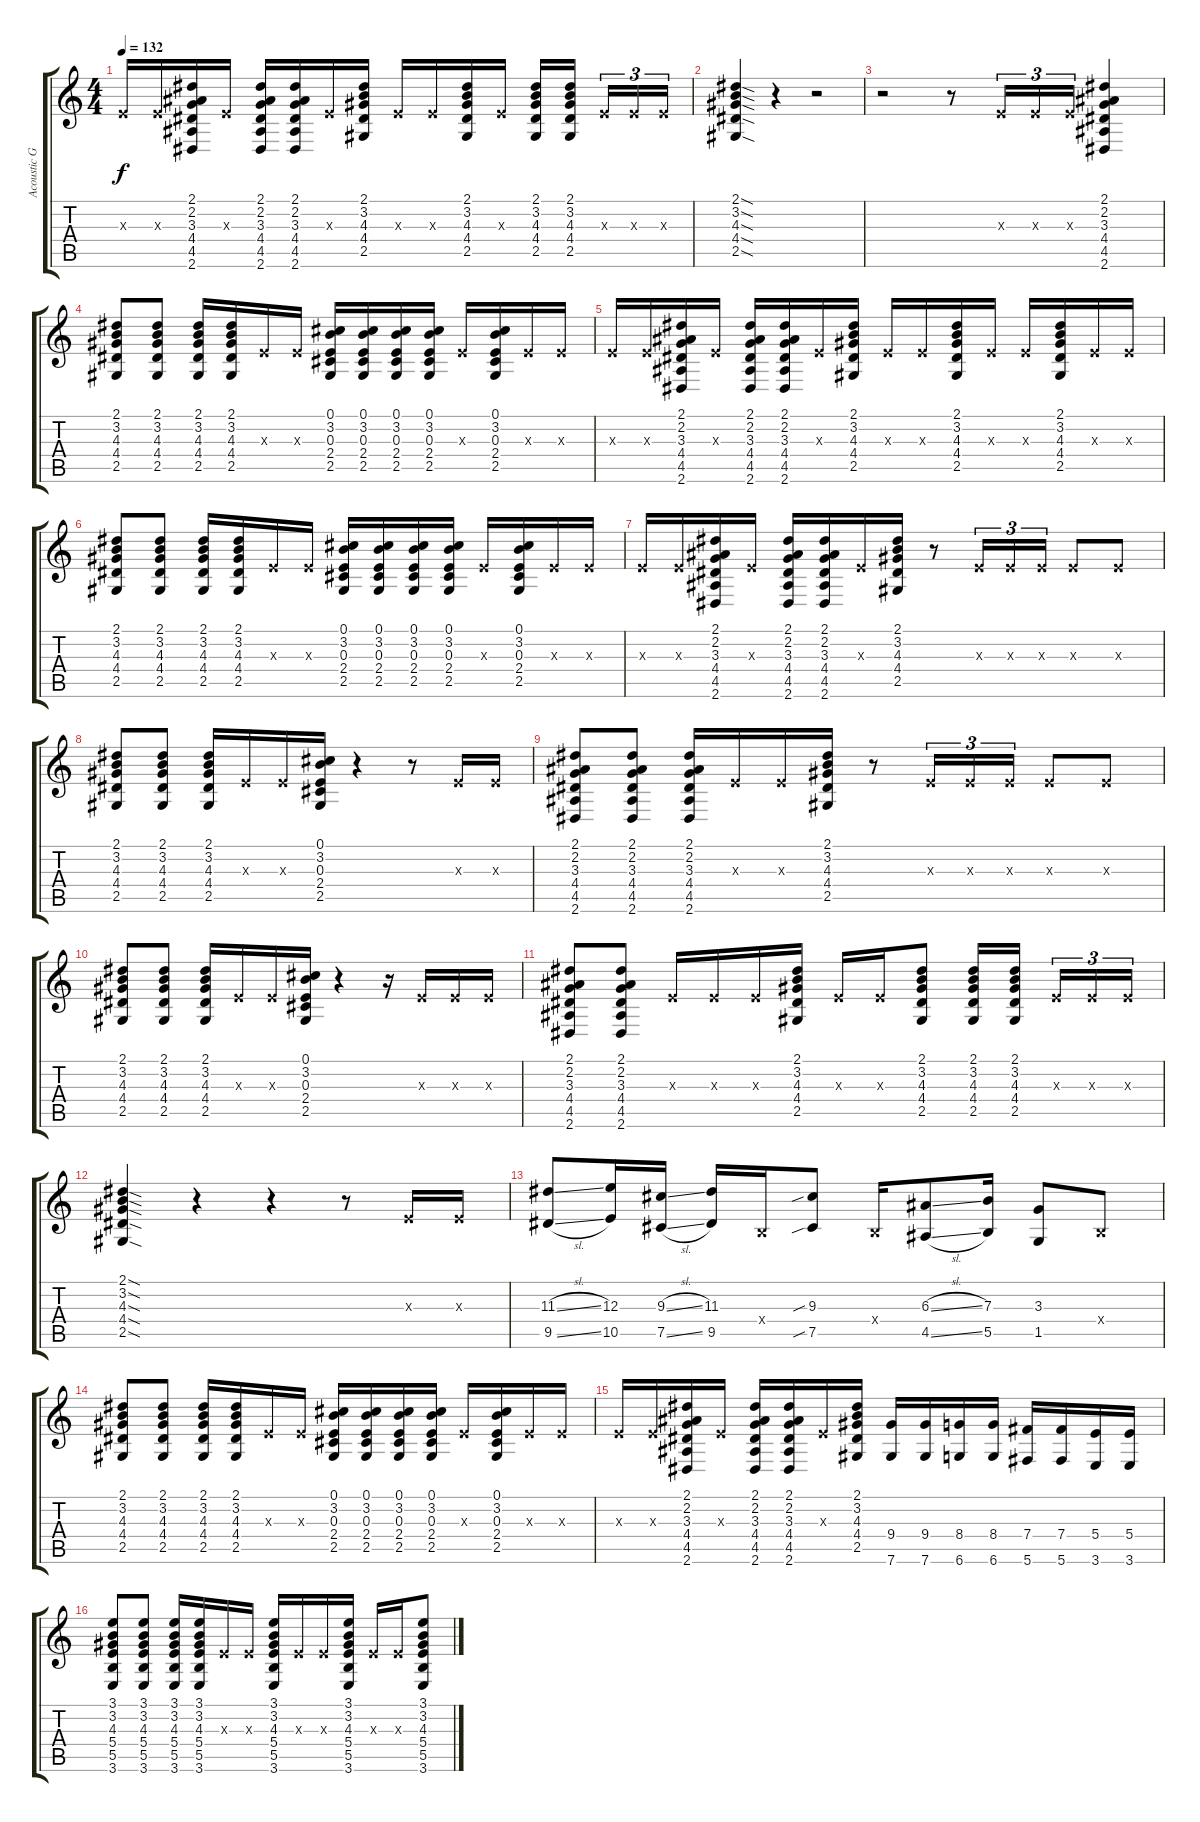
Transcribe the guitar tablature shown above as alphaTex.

\track ("Acoustic Guitar" "Acoustic G") {instrument acousticguitarsteel}
\staff {score tabs}
\tuning (Db4 Ab3 E3 B2 Gb2 Db2) {hide}
\ts (4 4)
\tempo 132
\clef g2
\ks c
0.3{x}.16{dy f} 0.3{x}.16 (2.1 2.2 3.3 4.4 4.5 2.6).16 0.3{x}.16 (2.1 2.2 3.3 4.4 4.5 2.6).16 (2.1 2.2 3.3 4.4 4.5 2.6).16 0.3{x}.16 (2.1 3.2 4.3 4.4 2.5).16 0.3{x}.16 0.3{x}.16 (2.1 3.2 4.3 4.4 2.5).16 0.3{x}.16 (2.1 3.2 4.3 4.4 2.5).16 (2.1 3.2 4.3 4.4 2.5).16{beam splitsecondary} 0.3{x}.16{tu (3 2)} 0.3{x}.16{tu (3 2)} 0.3{x}.16{tu (3 2)} |
(2.1{sod} 3.2{sod} 4.3{sod} 4.4{sod} 2.5{sod}).4 r.4 r.2 |
r.2 r.8 0.3{x}.16{tu (3 2)} 0.3{x}.16{tu (3 2)} 0.3{x}.16{tu (3 2)} (2.1 2.2 3.3 4.4 4.5 2.6).4 |
(2.1 3.2 4.3 4.4 2.5).8 (2.1 3.2 4.3 4.4 2.5).8 (2.1 3.2 4.3 4.4 2.5).16 (2.1 3.2 4.3 4.4 2.5).16 0.3{x}.16 0.3{x}.16 (0.1 3.2 0.3 2.4 2.5).16 (0.1 3.2 0.3 2.4 2.5).16 (0.1 3.2 0.3 2.4 2.5).16 (0.1 3.2 0.3 2.4 2.5).16 0.3{x}.16 (0.1 3.2 0.3 2.4 2.5).16 0.3{x}.16 0.3{x}.16 |
0.3{x}.16 0.3{x}.16 (2.1 2.2 3.3 4.4 4.5 2.6).16 0.3{x}.16 (2.1 2.2 3.3 4.4 4.5 2.6).16 (2.1 2.2 3.3 4.4 4.5 2.6).16 0.3{x}.16 (2.1 3.2 4.3 4.4 2.5).16 0.3{x}.16 0.3{x}.16 (2.1 3.2 4.3 4.4 2.5).16 0.3{x}.16 0.3{x}.16 (2.1 3.2 4.3 4.4 2.5).16 0.3{x}.16 0.3{x}.16 |
(2.1 3.2 4.3 4.4 2.5).8 (2.1 3.2 4.3 4.4 2.5).8 (2.1 3.2 4.3 4.4 2.5).16 (2.1 3.2 4.3 4.4 2.5).16 0.3{x}.16 0.3{x}.16 (0.1 3.2 0.3 2.4 2.5).16 (0.1 3.2 0.3 2.4 2.5).16 (0.1 3.2 0.3 2.4 2.5).16 (0.1 3.2 0.3 2.4 2.5).16 0.3{x}.16 (0.1 3.2 0.3 2.4 2.5).16 0.3{x}.16 0.3{x}.16 |
0.3{x}.16 0.3{x}.16 (2.1 2.2 3.3 4.4 4.5 2.6).16 0.3{x}.16 (2.1 2.2 3.3 4.4 4.5 2.6).16 (2.1 2.2 3.3 4.4 4.5 2.6).16 0.3{x}.16 (2.1 3.2 4.3 4.4 2.5).16 r.8 0.3{x}.16{tu (3 2)} 0.3{x}.16{tu (3 2)} 0.3{x}.16{tu (3 2)} 0.3{x}.8 0.3{x}.8 |
(2.1 3.2 4.3 4.4 2.5).8 (2.1 3.2 4.3 4.4 2.5).8 (2.1 3.2 4.3 4.4 2.5).16 0.3{x}.16 0.3{x}.16 (0.1 3.2 0.3 2.4 2.5).16 r.4 r.8 0.3{x}.16 0.3{x}.16 |
(2.1 2.2 3.3 4.4 4.5 2.6).8 (2.1 2.2 3.3 4.4 4.5 2.6).8 (2.1 2.2 3.3 4.4 4.5 2.6).16 0.3{x}.16 0.3{x}.16 (2.1 3.2 4.3 4.4 2.5).16 r.8 0.3{x}.16{tu (3 2)} 0.3{x}.16{tu (3 2)} 0.3{x}.16{tu (3 2)} 0.3{x}.8 0.3{x}.8 |
(2.1 3.2 4.3 4.4 2.5).8 (2.1 3.2 4.3 4.4 2.5).8 (2.1 3.2 4.3 4.4 2.5).16 0.3{x}.16 0.3{x}.16 (0.1 3.2 0.3 2.4 2.5).16 r.4 r.16 0.3{x}.16 0.3{x}.16 0.3{x}.16 |
(2.1 2.2 3.3 4.4 4.5 2.6).8 (2.1 2.2 3.3 4.4 4.5 2.6).8 0.3{x}.16 0.3{x}.16 0.3{x}.16 (2.1 3.2 4.3 4.4 2.5).16 0.3{x}.16 0.3{x}.16 (2.1 3.2 4.3 4.4 2.5).8 (2.1 3.2 4.3 4.4 2.5).16 (2.1 3.2 4.3 4.4 2.5).16{beam splitsecondary} 0.3{x}.16{tu (3 2)} 0.3{x}.16{tu (3 2)} 0.3{x}.16{tu (3 2)} |
(2.1{sod} 3.2{sod} 4.3{sod} 4.4{sod} 2.5{sod}).4 r.4 r.4 r.8 0.3{x}.16 0.3{x}.16 |
(11.3{sl} 9.5{sl}).8 (12.3 10.5).16 (9.3{sl} 7.5{sl}).16 (11.3 9.5).16 0.4{x}.16 (9.3{sib} 7.5{sib}).8 0.4{x}.16 (6.3{sl} 4.5{sl}).8 (7.3 5.5).16 (3.3 1.5).8 0.4{x}.8 |
(2.1 3.2 4.3 4.4 2.5).8 (2.1 3.2 4.3 4.4 2.5).8 (2.1 3.2 4.3 4.4 2.5).16 (2.1 3.2 4.3 4.4 2.5).16 0.3{x}.16 0.3{x}.16 (0.1 3.2 0.3 2.4 2.5).16 (0.1 3.2 0.3 2.4 2.5).16 (0.1 3.2 0.3 2.4 2.5).16 (0.1 3.2 0.3 2.4 2.5).16 0.3{x}.16 (0.1 3.2 0.3 2.4 2.5).16 0.3{x}.16 0.3{x}.16 |
0.3{x}.16 0.3{x}.16 (2.1 2.2 3.3 4.4 4.5 2.6).16 0.3{x}.16 (2.1 2.2 3.3 4.4 4.5 2.6).16 (2.1 2.2 3.3 4.4 4.5 2.6).16 0.3{x}.16 (2.1 3.2 4.3 4.4 2.5).16 (9.4 7.6).16 (9.4 7.6).16 (8.4 6.6).16 (8.4 6.6).16 (7.4 5.6).16 (7.4 5.6).16 (5.4 3.6).16 (5.4 3.6).16 |
(3.1 3.2 4.3 5.4 5.5 3.6).8 (3.1 3.2 4.3 5.4 5.5 3.6).8 (3.1 3.2 4.3 5.4 5.5 3.6).16 (3.1 3.2 4.3 5.4 5.5 3.6).16 0.3{x}.16 0.3{x}.16 (3.1 3.2 4.3 5.4 5.5 3.6).16 0.3{x}.16 0.3{x}.16 (3.1 3.2 4.3 5.4 5.5 3.6).16 0.3{x}.16 0.3{x}.16 (3.1 3.2 4.3 5.4 5.5 3.6).8
